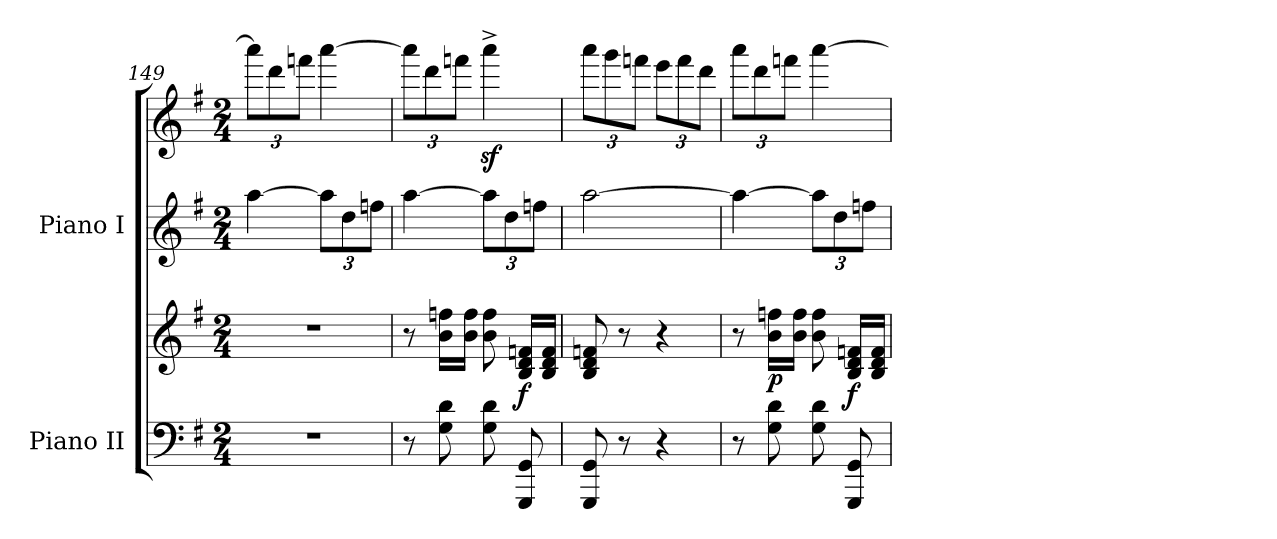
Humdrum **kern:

**kern	**kern	**dynam	**kern	**kern
*part2	*part2	*part2	*part1	*part1
*staff4	*staff3	*staff3/4	*staff2	*staff1
*I"Piano II	*	*	*I"Piano I	*
*I'Pno. II	*	*	*I'Pno. I	*
*clefF4	*clefG2	*	*clefG2	*clefG2
*k[f#]	*k[f#]	*	*k[f#]	*k[f#]
*M2/4	*M2/4	*	*M2/4	*M2/4
*	*	*	*	*Xbrackettup
=149	=149	=149	=149	=149
2r	2r	.	[4aa\	12aaa\L]
.	.	.	.	12ddd\
.	.	.	.	12fffn\J
*	*	*	*Xbrackettup	*
.	.	.	12aa\L]	[4aaa\
.	.	.	12dd\	.
.	.	.	12ffn\J	.
=150	=150	=150	=150	=150
8r	8r	.	[4aa\	12aaa\L]
.	.	.	.	12ddd\
8G!\ 8d!\	16b!\ 16ffn!\LL	.	.	.
.	.	.	.	12fffn\J
.	16b!\ 16ff!\JJ	.	.	.
8G!\ 8d!\	8b!\ 8ff!\	.	12aa\L]	4aaaz<^\
.	.	.	12dd\	.
!	!	!LO:DY:b	!	!
8GGG!/ 8GG!/	16B!/ 16d!/ 16fn!/LL	f	.	.
.	.	.	12ffn\J	.
.	16B!/ 16d!/ 16f!/JJ	.	.	.
!!LO:LB:g=z
=151	=151	=151	=151	=151
8GGG!/ 8GG!/	8B!/ 8d!/ 8fn!/	.	[2aa\	12aaa\L
.	.	.	.	12ggg\
8r	8r	.	.	.
.	.	.	.	12fffn\J
4r	4r	.	.	12eee\L
.	.	.	.	12fff\
.	.	.	.	12ddd\J
=152	=152	=152	=152	=152
8r	8r	.	4aa\_	12aaa\L
.	.	.	.	12ddd\
!	!	!LO:DY:b	!	!
8G!\ 8d!\	16b!\ 16ffn!\LL	p	.	.
.	.	.	.	12fffn\J
.	16b!\ 16ff!\JJ	.	.	.
8G!\ 8d!\	8b!\ 8ff!\	.	12aa\L]	[4aaa\
.	.	.	12dd\	.
!	!	!LO:DY:b	!	!
8GGG!/ 8GG!/	16B!/ 16d!/ 16fn!/LL	f	.	.
.	.	.	12ffn\J	.
.	16B!/ 16d!/ 16f!/JJ	.	.	.
=	=	=	=	=
*-	*-	*-	*-	*-
